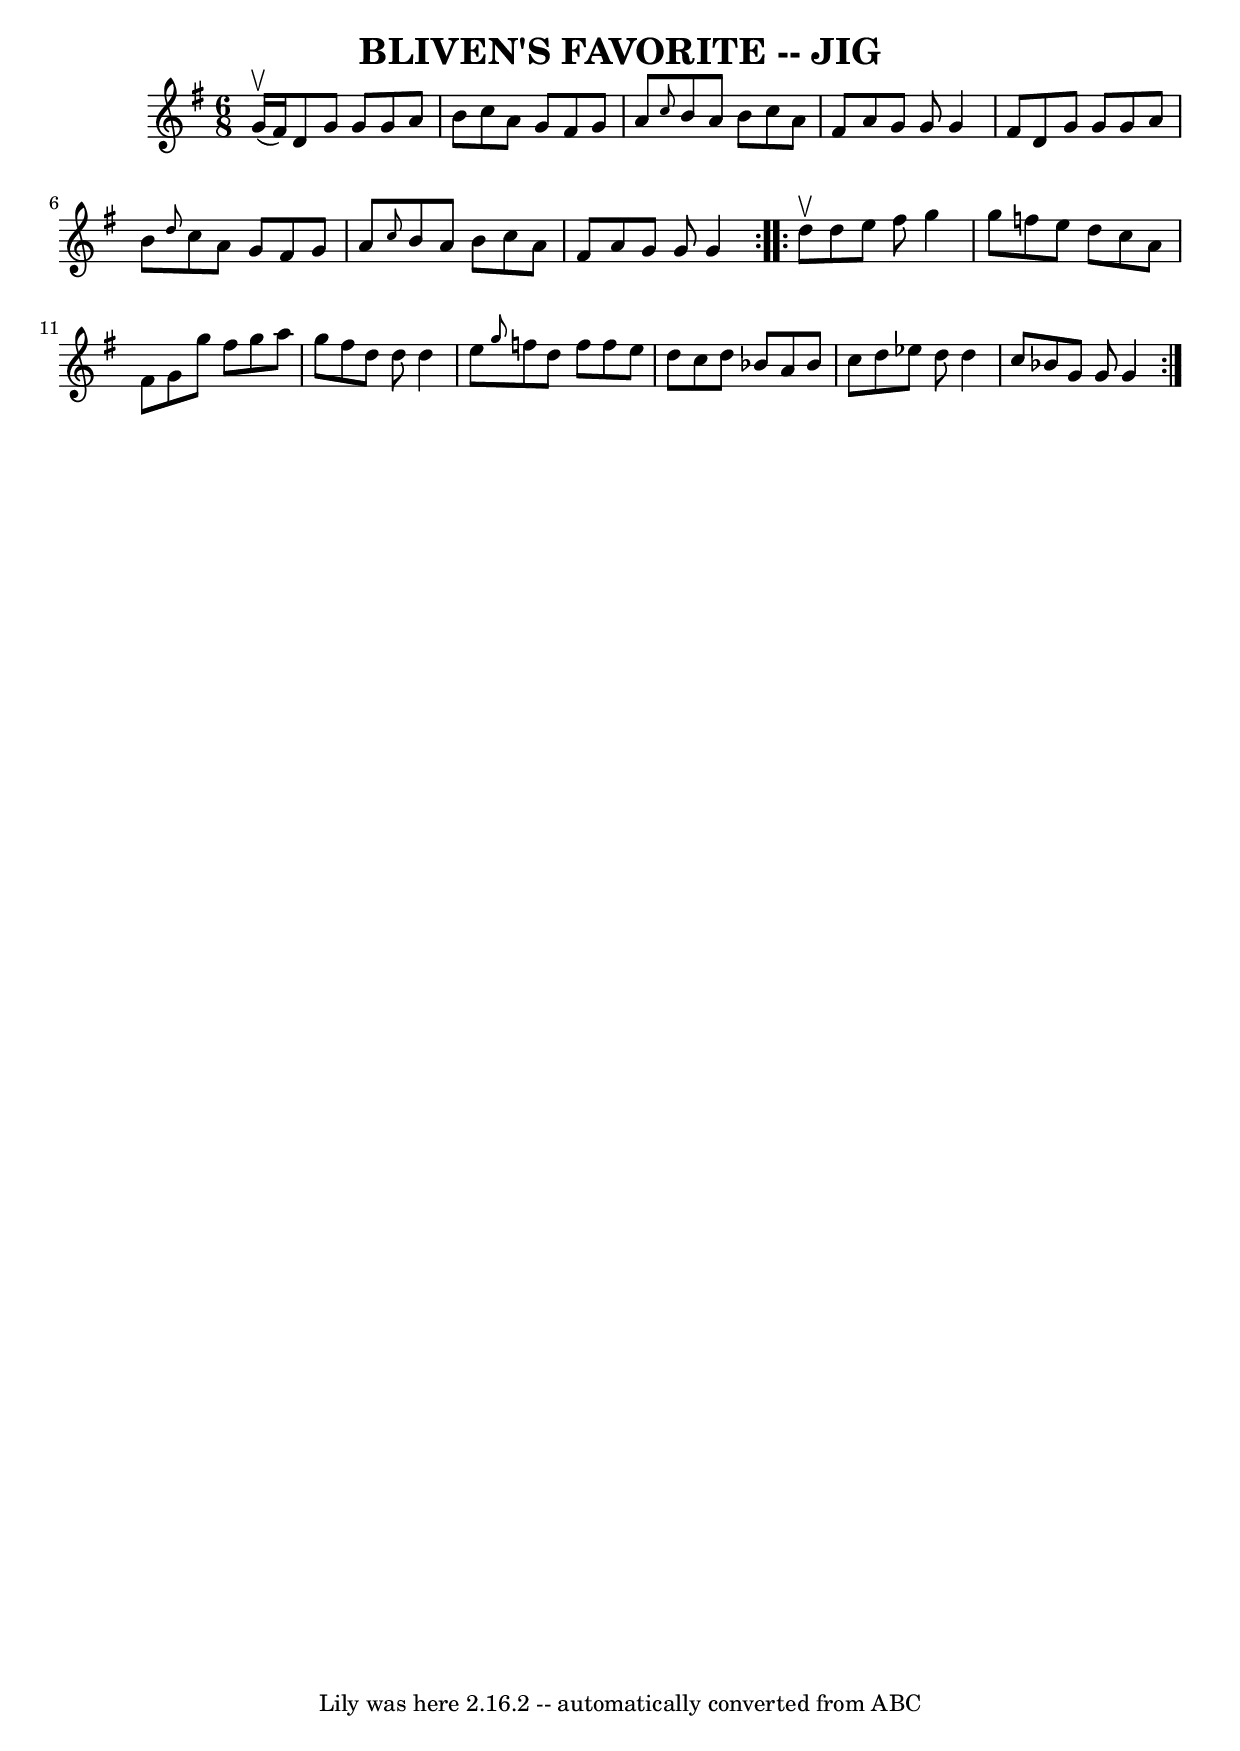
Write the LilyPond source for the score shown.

\version "2.16.2"
\include "Mammoth.ily"
\header {
  %% book = "Ryan's Mammoth Collection of Fiddle Tunes"
  crossRefNumber = "1"
  footnotes = ""
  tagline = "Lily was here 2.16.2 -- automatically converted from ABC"
  title = "BLIVEN'S FAVORITE -- JIG"

}
voicedefault =  {



  \repeat volta 2 {

    \time 6/8 
    \key g \major     g'16 (^\upbow fis'16)        |
    d'8         g'8 g'8 g'8 a'8 b'8     |
    c''8 a'8 g'8 fis'8         g'8 a'8     |
    \grace { c''8  
	   } b'8 a'8 b'8 c''8 a'8        fis'8     |
    a'8 g'8 g'8 g'4 fis'8        |
    d'8         g'8 g'8 g'8 a'8 b'8     |
    \grace { d''8  
	   } c''8 a'8        g'8 fis'8 g'8 a'8     |
    \grace { c''8  
	   } b'8 a'8 b'8      c''8 a'8 fis'8     |
    a'8 g'8 g'8 g'4    
  }     

  \repeat volta 2 {     d''8^\upbow        |
    d''8 e''8 fis''8         g''4 g''8     |
    f''8 e''8 d''8 c''8 a'8 fis'8     |
    g'8 g''8 fis''8 g''8 a''8 g''8    |
    fis''8        d''8 d''8 d''4 e''8         |
    \grace { g''8  
	   } f''8         d''8 f''8 f''8 e''8 d''8     |
    c''8 d''8 bes'8 a'8      bes'8 c''8     |
    d''8 ees''8 d''8 d''4 c''8     |
    bes'8 g'8 g'8 g'4    
  }   

}

\score{
  <<

    \context Staff="default"
    {
      \voicedefault 
      
    }

  >>
  \layout {
    
  }
  \midi {
  }

}
